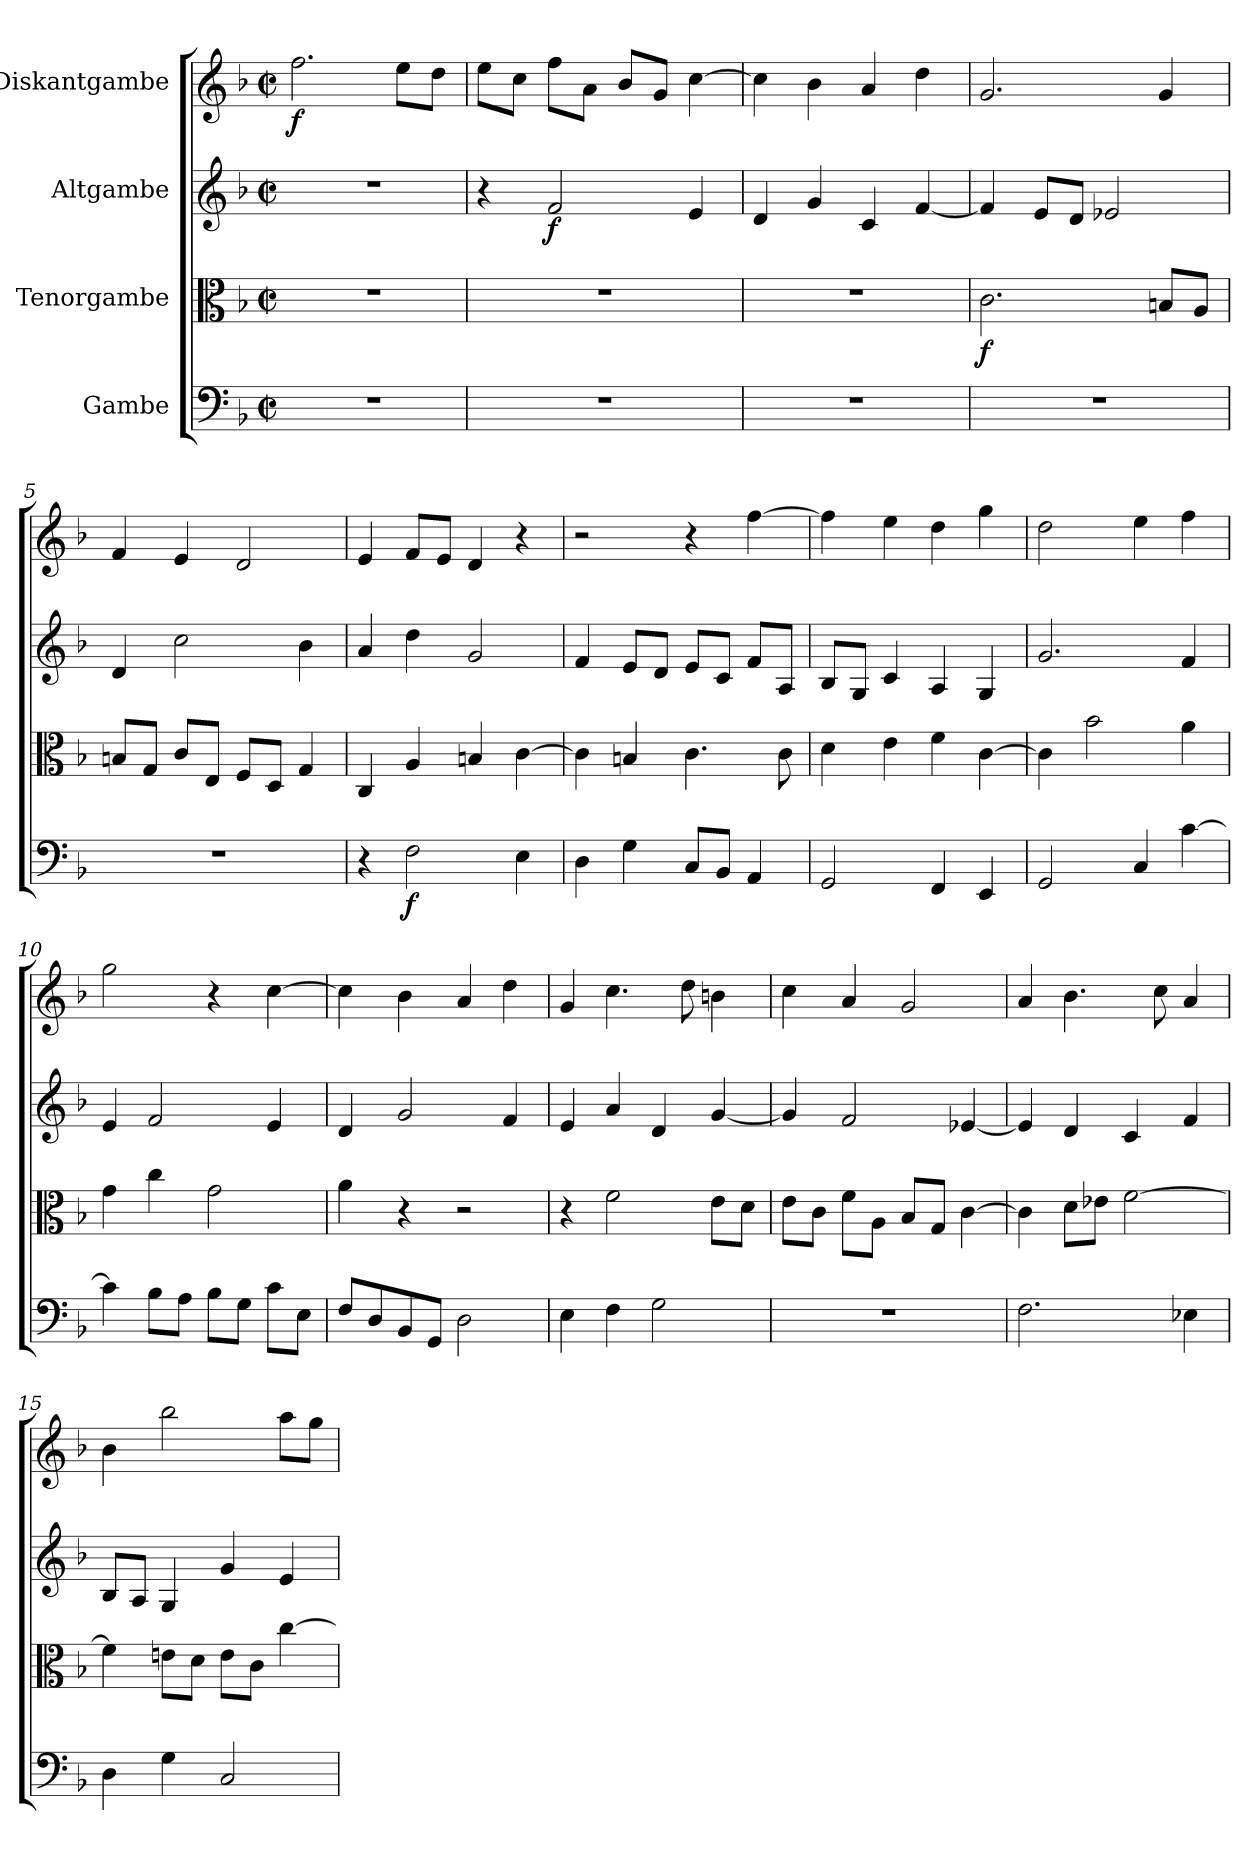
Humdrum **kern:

**kern	**dynam	**kern	**dynam	**kern	**dynam	**kern	**dynam
*part4	*part4	*part3	*part3	*part2	*part2	*part1	*part1
*staff4	*staff4	*staff3	*staff3	*staff2	*staff2	*staff1	*staff1
*I"Gambe	*	*I"Tenorgambe	*	*I"Altgambe	*	*I"Diskantgambe	*
*clefF4	*	*clefC3	*	*clefG2	*	*clefG2	*
*k[b-]	*	*k[b-]	*	*k[b-]	*	*k[b-]	*
*M2/2	*	*M2/2	*	*M2/2	*	*M2/2	*
*met(c|)	*	*met(c|)	*	*met(c|)	*	*met(c|)	*
*MM126	*	*MM126	*	*MM126	*	*MM126	*
=1	=1	=1	=1	=1	=1	=1	=1
!	!	!	!	!	!	!	!LO:DY:b
1r	.	1r	.	1r	.	2.ff\	f
.	.	.	.	.	.	8ee\L	.
.	.	.	.	.	.	8dd\J	.
=2	=2	=2	=2	=2	=2	=2	=2
1r	.	1r	.	4r	.	8ee\L	.
.	.	.	.	.	.	8cc\J	.
!	!	!	!	!	!LO:DY:b	!	!
.	.	.	.	2f/	f	8ff\L	.
.	.	.	.	.	.	8a\J	.
.	.	.	.	.	.	8b-/L	.
.	.	.	.	.	.	8g/J	.
.	.	.	.	4e/	.	[4cc\	.
=3	=3	=3	=3	=3	=3	=3	=3
1r	.	1r	.	4d/	.	4cc\]	.
.	.	.	.	4g/	.	4b-\	.
.	.	.	.	4c/	.	4a/	.
.	.	.	.	[4f/	.	4dd\	.
=4	=4	=4	=4	=4	=4	=4	=4
!	!	!	!LO:DY:b	!	!	!	!
1r	.	2.c\	f	4f/]	.	2.g/	.
.	.	.	.	8e/L	.	.	.
.	.	.	.	8d/J	.	.	.
.	.	.	.	2e-X/	.	.	.
.	.	8Bn/L	.	.	.	4g/	.
.	.	8A/J	.	.	.	.	.
=5	=5	=5	=5	=5	=5	=5	=5
1r	.	8Bn/L	.	4d/	.	4f/	.
.	.	8G/J	.	.	.	.	.
.	.	8c/L	.	2cc\	.	4e/	.
.	.	8E/J	.	.	.	.	.
.	.	8F/L	.	.	.	2d/	.
.	.	8D/J	.	.	.	.	.
.	.	4G/	.	4b-\	.	.	.
=6	=6	=6	=6	=6	=6	=6	=6
4r	.	4C/	.	4a/	.	4e/	.
!	!LO:DY:b	!	!	!	!	!	!
2F\	f	4A/	.	4dd\	.	8f/L	.
.	.	.	.	.	.	8e/J	.
.	.	4Bn/	.	2g/	.	4d/	.
4E\	.	[4c\	.	.	.	4r	.
=7	=7	=7	=7	=7	=7	=7	=7
4D\	.	4c\]	.	4f/	.	2r	.
4G\	.	4Bn/	.	8e/L	.	.	.
.	.	.	.	8d/J	.	.	.
8C/L	.	4.c\	.	8e/L	.	4r	.
8BB-/J	.	.	.	8c/J	.	.	.
4AA/	.	.	.	8f/L	.	[4ff\	.
.	.	8c\	.	8A/J	.	.	.
!!LO:LB:g=z
=8	=8	=8	=8	=8	=8	=8	=8
2GG/	.	4d\	.	8B-/L	.	4ff\]	.
.	.	.	.	8G/J	.	.	.
.	.	4e\	.	4c/	.	4ee\	.
4FF/	.	4f\	.	4A/	.	4dd\	.
4EE/	.	[4c\	.	4G/	.	4gg\	.
=9	=9	=9	=9	=9	=9	=9	=9
2GG/	.	4c\]	.	2.g/	.	2dd\	.
.	.	2b-\	.	.	.	.	.
4C/	.	.	.	.	.	4ee\	.
[4c\	.	4a\	.	4f/	.	4ff\	.
=10	=10	=10	=10	=10	=10	=10	=10
4c\]	.	4g\	.	4e/	.	2gg\	.
8B-\L	.	4cc\	.	2f/	.	.	.
8A\J	.	.	.	.	.	.	.
8B-\L	.	2g\	.	.	.	4r	.
8G\J	.	.	.	.	.	.	.
8c\L	.	.	.	4e/	.	[4cc\	.
8E\J	.	.	.	.	.	.	.
=11	=11	=11	=11	=11	=11	=11	=11
8F/L	.	4a\	.	4d/	.	4cc\]	.
8D/	.	.	.	.	.	.	.
8BB-/	.	4r	.	2g/	.	4b-\	.
8GG/J	.	.	.	.	.	.	.
2D\	.	2r	.	.	.	4a/	.
.	.	.	.	4f/	.	4dd\	.
=12	=12	=12	=12	=12	=12	=12	=12
4E\	.	4r	.	4e/	.	4g/	.
4F\	.	2f\	.	4a/	.	4.cc\	.
2G\	.	.	.	4d/	.	.	.
.	.	.	.	.	.	8dd\	.
.	.	8e\L	.	[4g/	.	4bn\	.
.	.	8d\J	.	.	.	.	.
=13	=13	=13	=13	=13	=13	=13	=13
1r	.	8e\L	.	4g/]	.	4cc\	.
.	.	8c\J	.	.	.	.	.
.	.	8f\L	.	2f/	.	4a/	.
.	.	8A\J	.	.	.	.	.
.	.	8B-/L	.	.	.	2g/	.
.	.	8G/J	.	.	.	.	.
.	.	[4c\	.	[4e-X/	.	.	.
=14	=14	=14	=14	=14	=14	=14	=14
2.F\	.	4c\]	.	4e-/]	.	4a/	.
.	.	8d\L	.	4d/	.	4.b-\	.
.	.	8e-X\J	.	.	.	.	.
.	.	[2f\	.	4c/	.	.	.
.	.	.	.	.	.	8cc\	.
4E-X\	.	.	.	4f/	.	4a/	.
!!LO:LB:g=z
=15	=15	=15	=15	=15	=15	=15	=15
4D\	.	4f\]	.	8B-/L	.	4b-\	.
.	.	.	.	8A/J	.	.	.
4G\	.	8en\L	.	4G/	.	2bb-\	.
.	.	8d\J	.	.	.	.	.
2C/	.	8e\L	.	4g/	.	.	.
.	.	8c\J	.	.	.	.	.
.	.	[4cc\	.	4e/	.	8aa\L	.
.	.	.	.	.	.	8gg\J	.
=	=	=	=	=	=	=	=
*-	*-	*-	*-	*-	*-	*-	*-
